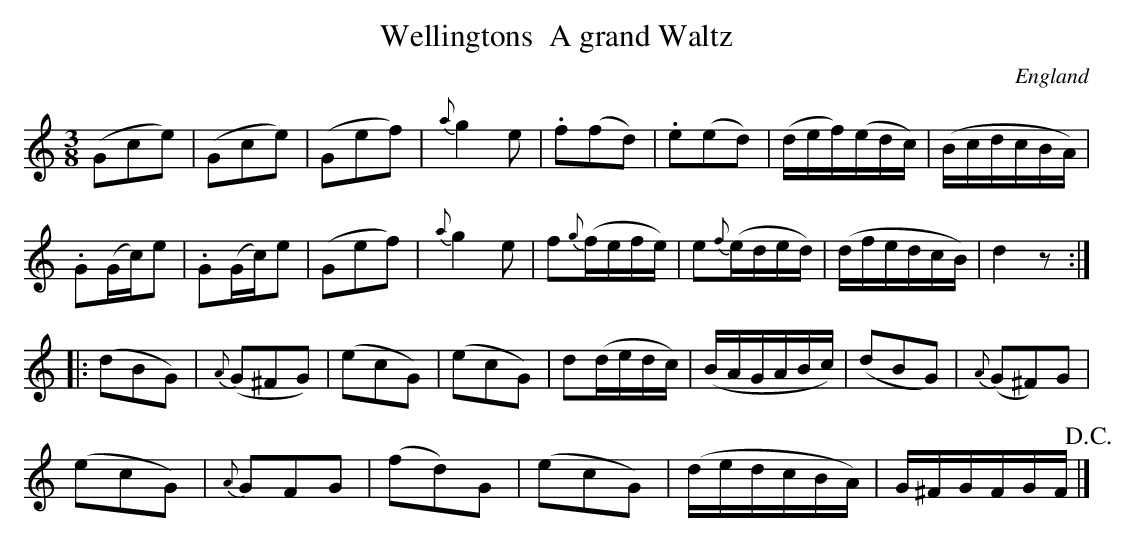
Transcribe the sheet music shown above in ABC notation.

X:1
T:Wellingtons  A grand Waltz
L:1/8
M:3/8
O:England
K:C major
(Gce)  | (Gce)  | (Gef)            | {a}g2 e |\
.f(fd) | .e(ed) | (d/e/f/)(e/d/c/) | (B/c/d/c/B/A/) |
.G(G/c/)e      | .G(G/c/)e      | (Gef)          | {a}g2e | \
f{g}(f/e/f/e/) | e{f}(e/d/e/d/) | (d/f/e/d/c/B/) | d2 z ::
(dBG)          | {A}(G^FG)      | (ecG) | (ecG) | \
d(d/e/d/c/)    | (B/A/G/A/B/c/) | (dBG) | {A}(G^F)G |
(ecG) | {A}GFG | (fd)G | (ecG) | (d/e/d/c/B/A/) | G/^F/G/F/G/F/ !D.C.! |]
